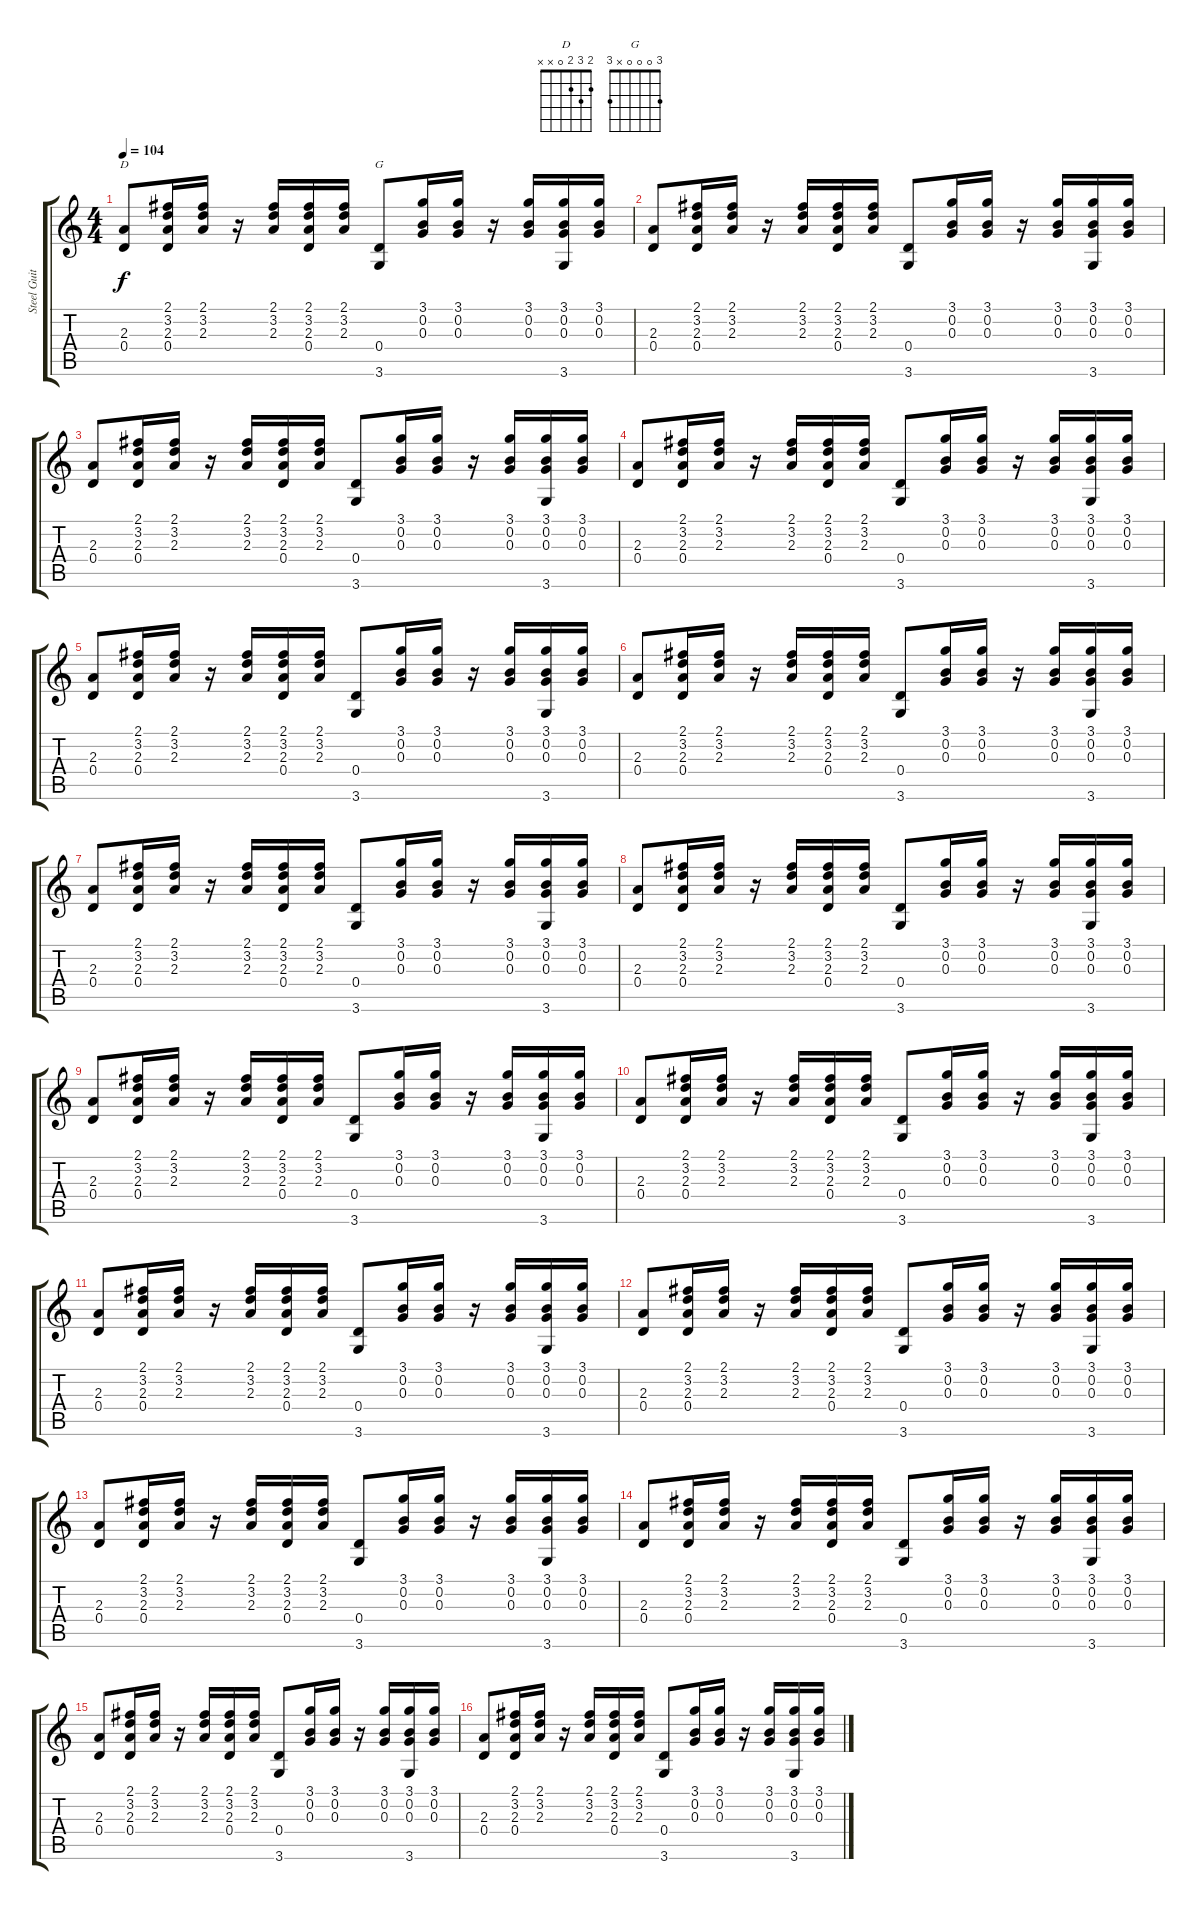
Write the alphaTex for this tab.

\track ("Steel Guitar" "Steel Guit") {instrument acousticguitarsteel}
\staff {score tabs}
\tuning (E4 B3 G3 D3 A2 E2) {hide}
\chord ("D" 2 3 2 0 x x)
\chord ("G" 3 0 0 0 x 3)
\ts (4 4)
\tempo 104
\clef g2
\ks c
(2.3 0.4).8{ch "D" dy f} (2.1 3.2 2.3 0.4).16 (2.1 3.2 2.3).16 r.16 (2.1 3.2 2.3).16 (2.1 3.2 2.3 0.4).16 (2.1 3.2 2.3).16 (0.4 3.6).8{ch "G"} (3.1 0.2 0.3).16 (3.1 0.2 0.3).16 r.16 (3.1 0.2 0.3).16 (3.1 0.2 0.3 3.6).16 (3.1 0.2 0.3).16 |
(2.3 0.4).8 (2.1 3.2 2.3 0.4).16 (2.1 3.2 2.3).16 r.16 (2.1 3.2 2.3).16 (2.1 3.2 2.3 0.4).16 (2.1 3.2 2.3).16 (0.4 3.6).8 (3.1 0.2 0.3).16 (3.1 0.2 0.3).16 r.16 (3.1 0.2 0.3).16 (3.1 0.2 0.3 3.6).16 (3.1 0.2 0.3).16 |
(2.3 0.4).8 (2.1 3.2 2.3 0.4).16 (2.1 3.2 2.3).16 r.16 (2.1 3.2 2.3).16 (2.1 3.2 2.3 0.4).16 (2.1 3.2 2.3).16 (0.4 3.6).8 (3.1 0.2 0.3).16 (3.1 0.2 0.3).16 r.16 (3.1 0.2 0.3).16 (3.1 0.2 0.3 3.6).16 (3.1 0.2 0.3).16 |
(2.3 0.4).8 (2.1 3.2 2.3 0.4).16 (2.1 3.2 2.3).16 r.16 (2.1 3.2 2.3).16 (2.1 3.2 2.3 0.4).16 (2.1 3.2 2.3).16 (0.4 3.6).8 (3.1 0.2 0.3).16 (3.1 0.2 0.3).16 r.16 (3.1 0.2 0.3).16 (3.1 0.2 0.3 3.6).16 (3.1 0.2 0.3).16 |
(2.3 0.4).8 (2.1 3.2 2.3 0.4).16 (2.1 3.2 2.3).16 r.16 (2.1 3.2 2.3).16 (2.1 3.2 2.3 0.4).16 (2.1 3.2 2.3).16 (0.4 3.6).8 (3.1 0.2 0.3).16 (3.1 0.2 0.3).16 r.16 (3.1 0.2 0.3).16 (3.1 0.2 0.3 3.6).16 (3.1 0.2 0.3).16 |
(2.3 0.4).8 (2.1 3.2 2.3 0.4).16 (2.1 3.2 2.3).16 r.16 (2.1 3.2 2.3).16 (2.1 3.2 2.3 0.4).16 (2.1 3.2 2.3).16 (0.4 3.6).8 (3.1 0.2 0.3).16 (3.1 0.2 0.3).16 r.16 (3.1 0.2 0.3).16 (3.1 0.2 0.3 3.6).16 (3.1 0.2 0.3).16 |
(2.3 0.4).8 (2.1 3.2 2.3 0.4).16 (2.1 3.2 2.3).16 r.16 (2.1 3.2 2.3).16 (2.1 3.2 2.3 0.4).16 (2.1 3.2 2.3).16 (0.4 3.6).8 (3.1 0.2 0.3).16 (3.1 0.2 0.3).16 r.16 (3.1 0.2 0.3).16 (3.1 0.2 0.3 3.6).16 (3.1 0.2 0.3).16 |
(2.3 0.4).8 (2.1 3.2 2.3 0.4).16 (2.1 3.2 2.3).16 r.16 (2.1 3.2 2.3).16 (2.1 3.2 2.3 0.4).16 (2.1 3.2 2.3).16 (0.4 3.6).8 (3.1 0.2 0.3).16 (3.1 0.2 0.3).16 r.16 (3.1 0.2 0.3).16 (3.1 0.2 0.3 3.6).16 (3.1 0.2 0.3).16 |
(2.3 0.4).8 (2.1 3.2 2.3 0.4).16 (2.1 3.2 2.3).16 r.16 (2.1 3.2 2.3).16 (2.1 3.2 2.3 0.4).16 (2.1 3.2 2.3).16 (0.4 3.6).8 (3.1 0.2 0.3).16 (3.1 0.2 0.3).16 r.16 (3.1 0.2 0.3).16 (3.1 0.2 0.3 3.6).16 (3.1 0.2 0.3).16 |
(2.3 0.4).8 (2.1 3.2 2.3 0.4).16 (2.1 3.2 2.3).16 r.16 (2.1 3.2 2.3).16 (2.1 3.2 2.3 0.4).16 (2.1 3.2 2.3).16 (0.4 3.6).8 (3.1 0.2 0.3).16 (3.1 0.2 0.3).16 r.16 (3.1 0.2 0.3).16 (3.1 0.2 0.3 3.6).16 (3.1 0.2 0.3).16 |
(2.3 0.4).8 (2.1 3.2 2.3 0.4).16 (2.1 3.2 2.3).16 r.16 (2.1 3.2 2.3).16 (2.1 3.2 2.3 0.4).16 (2.1 3.2 2.3).16 (0.4 3.6).8 (3.1 0.2 0.3).16 (3.1 0.2 0.3).16 r.16 (3.1 0.2 0.3).16 (3.1 0.2 0.3 3.6).16 (3.1 0.2 0.3).16 |
(2.3 0.4).8 (2.1 3.2 2.3 0.4).16 (2.1 3.2 2.3).16 r.16 (2.1 3.2 2.3).16 (2.1 3.2 2.3 0.4).16 (2.1 3.2 2.3).16 (0.4 3.6).8 (3.1 0.2 0.3).16 (3.1 0.2 0.3).16 r.16 (3.1 0.2 0.3).16 (3.1 0.2 0.3 3.6).16 (3.1 0.2 0.3).16 |
(2.3 0.4).8 (2.1 3.2 2.3 0.4).16 (2.1 3.2 2.3).16 r.16 (2.1 3.2 2.3).16 (2.1 3.2 2.3 0.4).16 (2.1 3.2 2.3).16 (0.4 3.6).8 (3.1 0.2 0.3).16 (3.1 0.2 0.3).16 r.16 (3.1 0.2 0.3).16 (3.1 0.2 0.3 3.6).16 (3.1 0.2 0.3).16 |
(2.3 0.4).8 (2.1 3.2 2.3 0.4).16 (2.1 3.2 2.3).16 r.16 (2.1 3.2 2.3).16 (2.1 3.2 2.3 0.4).16 (2.1 3.2 2.3).16 (0.4 3.6).8 (3.1 0.2 0.3).16 (3.1 0.2 0.3).16 r.16 (3.1 0.2 0.3).16 (3.1 0.2 0.3 3.6).16 (3.1 0.2 0.3).16 |
(2.3 0.4).8 (2.1 3.2 2.3 0.4).16 (2.1 3.2 2.3).16 r.16 (2.1 3.2 2.3).16 (2.1 3.2 2.3 0.4).16 (2.1 3.2 2.3).16 (0.4 3.6).8 (3.1 0.2 0.3).16 (3.1 0.2 0.3).16 r.16 (3.1 0.2 0.3).16 (3.1 0.2 0.3 3.6).16 (3.1 0.2 0.3).16 |
(2.3 0.4).8 (2.1 3.2 2.3 0.4).16 (2.1 3.2 2.3).16 r.16 (2.1 3.2 2.3).16 (2.1 3.2 2.3 0.4).16 (2.1 3.2 2.3).16 (0.4 3.6).8 (3.1 0.2 0.3).16 (3.1 0.2 0.3).16 r.16 (3.1 0.2 0.3).16 (3.1 0.2 0.3 3.6).16 (3.1 0.2 0.3).16
